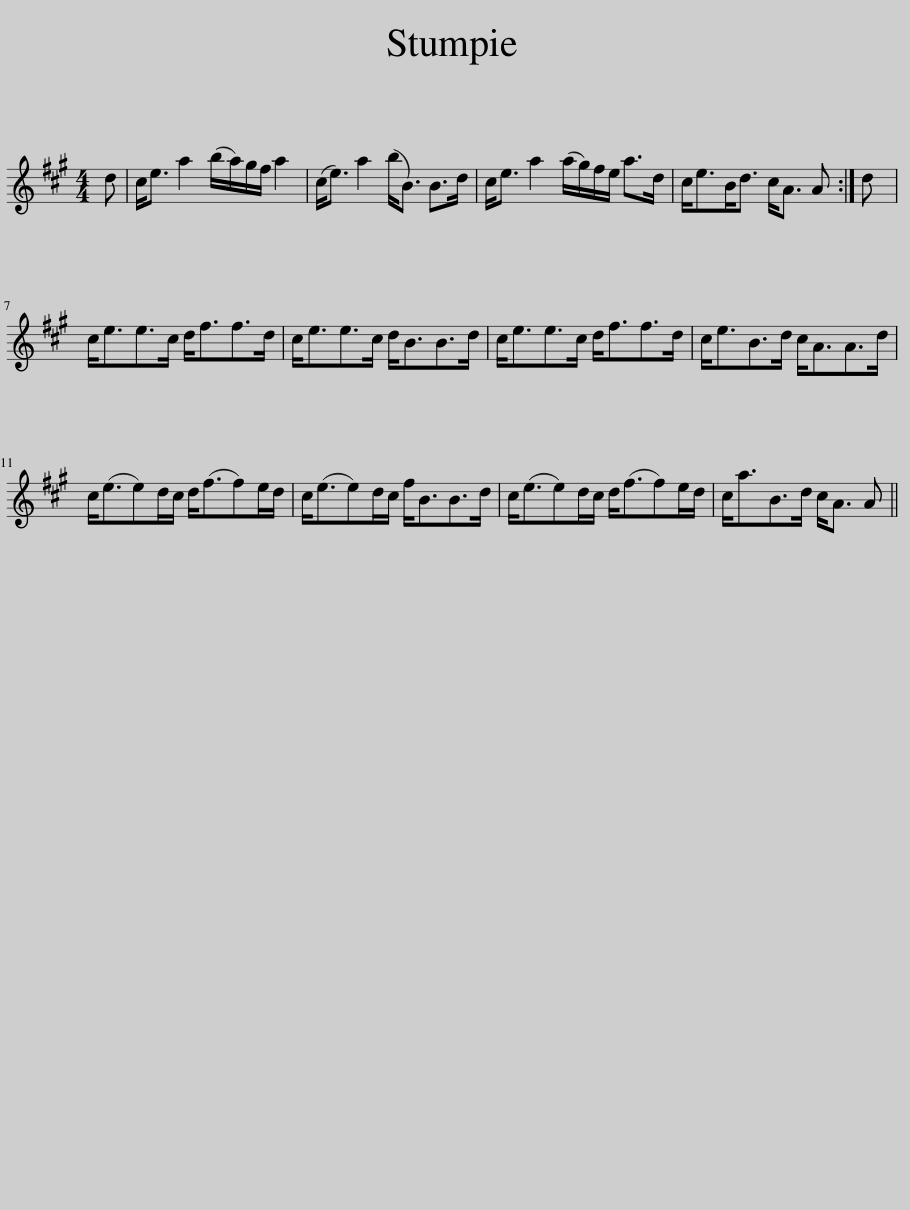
X:1
L:1/8
M:4/4
I:linebreak $
K:A
V:1 treble
V:1
 d | c<e a2 (b/a/)g/f/ a2 | (c<e) a2 (b<B) B>d | c<e a2 (a/g/)f/e/ a>d | c<eB<d c<A A :| %5
 d |$ c<ee>c d<ff>d | c<ee>c d<BB>d | c<ee>c d<ff>d | c<eB>d c<AA>d |$ %10
 c<(ee)d/c/ d<(ff)e/d/ | c<(ee)d/c/ f<BB>d | c<(ee)d/c/ d<(ff)e/d/ | c<aB>d c<A A || %14
